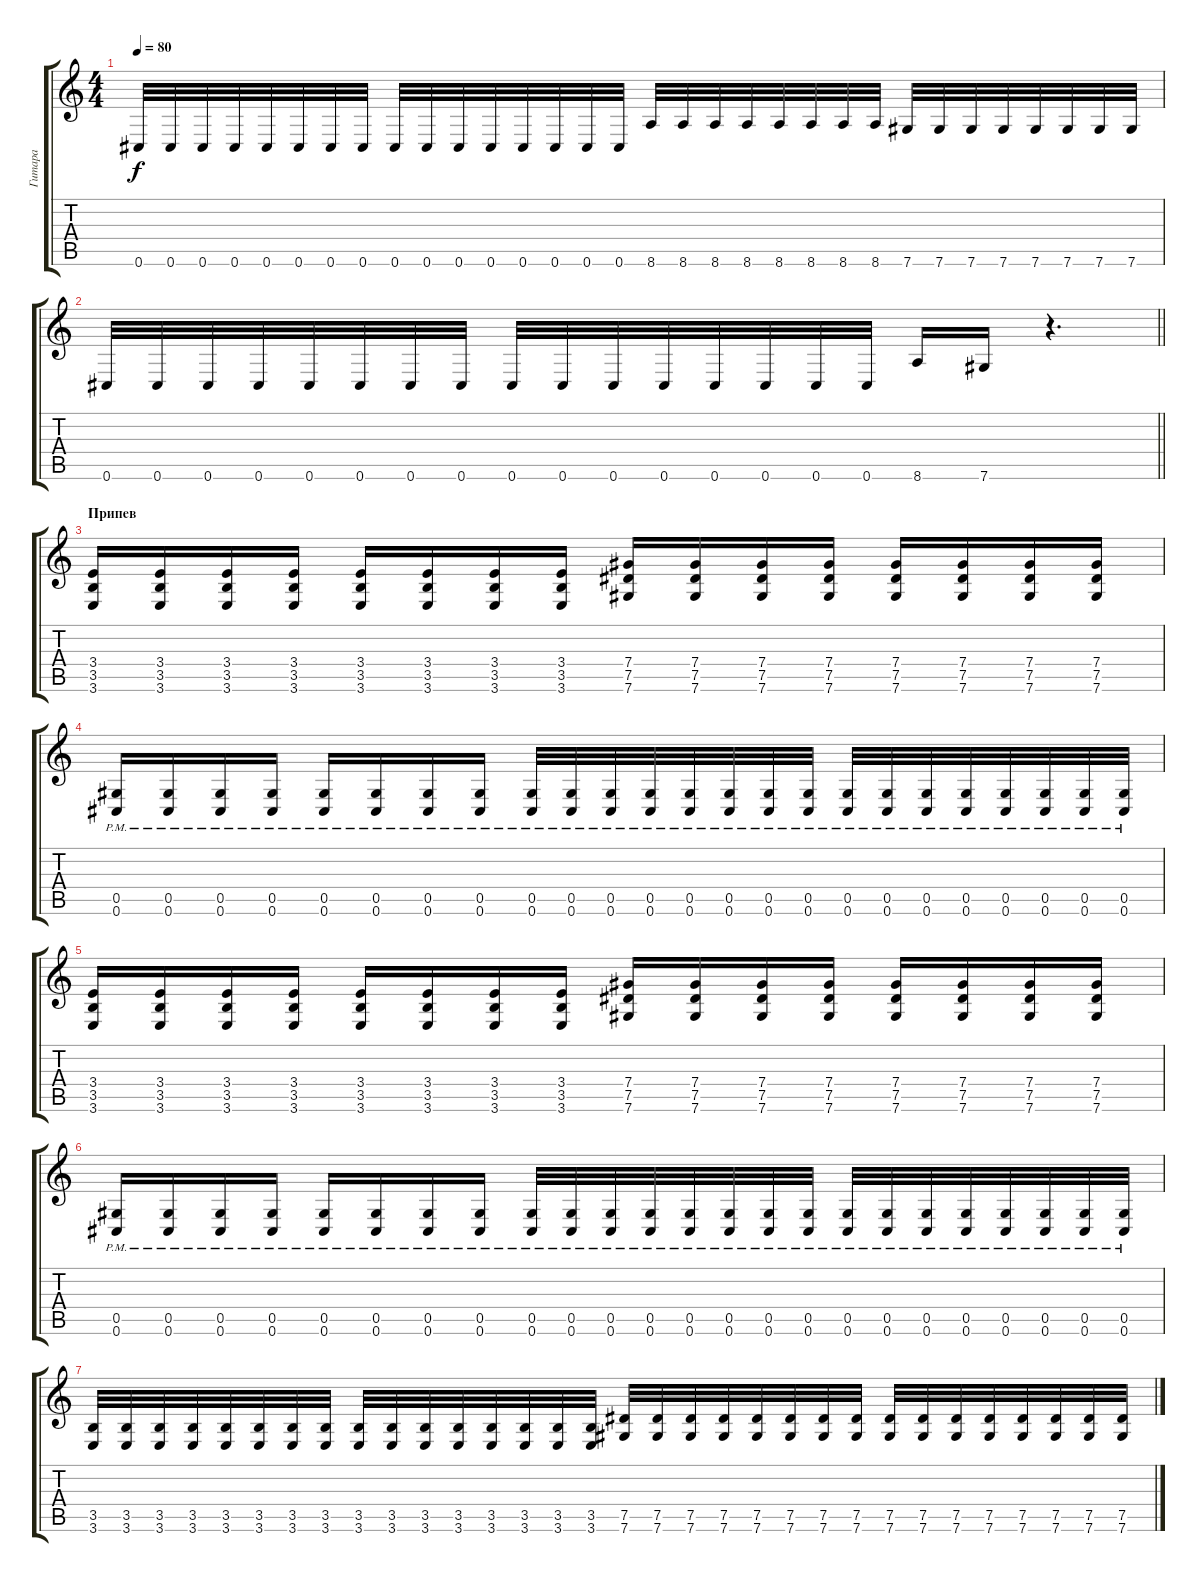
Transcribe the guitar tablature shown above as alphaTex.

\track ("Гитара" "Гитара") {instrument distortionguitar}
\staff {score tabs}
\tuning (Eb4 Bb3 Gb3 Db3 Ab2 Db2) {hide}
\ts (4 4)
\tempo 80
\clef g2
\ks c
0.6.32{dy f} 0.6.32 0.6.32 0.6.32 0.6.32 0.6.32 0.6.32 0.6.32 0.6.32 0.6.32 0.6.32 0.6.32 0.6.32 0.6.32 0.6.32 0.6.32 8.6.32 8.6.32 8.6.32 8.6.32 8.6.32 8.6.32 8.6.32 8.6.32 7.6.32 7.6.32 7.6.32 7.6.32 7.6.32 7.6.32 7.6.32 7.6.32 |
\barLineRight lightlight
0.6.32 0.6.32 0.6.32 0.6.32 0.6.32 0.6.32 0.6.32 0.6.32 0.6.32 0.6.32 0.6.32 0.6.32 0.6.32 0.6.32 0.6.32 0.6.32 8.6.16 7.6.16 r.4{d} |
\section ("" "Припев")
(3.4 3.5 3.6).16 (3.4 3.5 3.6).16 (3.4 3.5 3.6).16 (3.4 3.5 3.6).16 (3.4 3.5 3.6).16 (3.4 3.5 3.6).16 (3.4 3.5 3.6).16 (3.4 3.5 3.6).16 (7.4 7.5 7.6).16 (7.4 7.5 7.6).16 (7.4 7.5 7.6).16 (7.4 7.5 7.6).16 (7.4 7.5 7.6).16 (7.4 7.5 7.6).16 (7.4 7.5 7.6).16 (7.4 7.5 7.6).16 |
(0.5{pm} 0.6{pm}).16 (0.5{pm} 0.6{pm}).16 (0.5{pm} 0.6{pm}).16 (0.5{pm} 0.6{pm}).16 (0.5{pm} 0.6{pm}).16 (0.5{pm} 0.6{pm}).16 (0.5{pm} 0.6{pm}).16 (0.5{pm} 0.6{pm}).16 (0.5{pm} 0.6{pm}).32 (0.5{pm} 0.6{pm}).32 (0.5{pm} 0.6{pm}).32 (0.5{pm} 0.6{pm}).32 (0.5{pm} 0.6{pm}).32 (0.5{pm} 0.6{pm}).32 (0.5{pm} 0.6{pm}).32 (0.5{pm} 0.6{pm}).32 (0.5{pm} 0.6{pm}).32 (0.5{pm} 0.6{pm}).32 (0.5{pm} 0.6{pm}).32 (0.5{pm} 0.6{pm}).32 (0.5{pm} 0.6{pm}).32 (0.5{pm} 0.6{pm}).32 (0.5{pm} 0.6{pm}).32 (0.5{pm} 0.6{pm}).32 |
(3.4 3.5 3.6).16 (3.4 3.5 3.6).16 (3.4 3.5 3.6).16 (3.4 3.5 3.6).16 (3.4 3.5 3.6).16 (3.4 3.5 3.6).16 (3.4 3.5 3.6).16 (3.4 3.5 3.6).16 (7.4 7.5 7.6).16 (7.4 7.5 7.6).16 (7.4 7.5 7.6).16 (7.4 7.5 7.6).16 (7.4 7.5 7.6).16 (7.4 7.5 7.6).16 (7.4 7.5 7.6).16 (7.4 7.5 7.6).16 |
(0.5{pm} 0.6{pm}).16 (0.5{pm} 0.6{pm}).16 (0.5{pm} 0.6{pm}).16 (0.5{pm} 0.6{pm}).16 (0.5{pm} 0.6{pm}).16 (0.5{pm} 0.6{pm}).16 (0.5{pm} 0.6{pm}).16 (0.5{pm} 0.6{pm}).16 (0.5{pm} 0.6{pm}).32 (0.5{pm} 0.6{pm}).32 (0.5{pm} 0.6{pm}).32 (0.5{pm} 0.6{pm}).32 (0.5{pm} 0.6{pm}).32 (0.5{pm} 0.6{pm}).32 (0.5{pm} 0.6{pm}).32 (0.5{pm} 0.6{pm}).32 (0.5{pm} 0.6{pm}).32 (0.5{pm} 0.6{pm}).32 (0.5{pm} 0.6{pm}).32 (0.5{pm} 0.6{pm}).32 (0.5{pm} 0.6{pm}).32 (0.5{pm} 0.6{pm}).32 (0.5{pm} 0.6{pm}).32 (0.5{pm} 0.6{pm}).32 |
(3.5 3.6).32 (3.5 3.6).32 (3.5 3.6).32 (3.5 3.6).32 (3.5 3.6).32 (3.5 3.6).32 (3.5 3.6).32 (3.5 3.6).32 (3.5 3.6).32 (3.5 3.6).32 (3.5 3.6).32 (3.5 3.6).32 (3.5 3.6).32 (3.5 3.6).32 (3.5 3.6).32 (3.5 3.6).32 (7.5 7.6).32 (7.5 7.6).32 (7.5 7.6).32 (7.5 7.6).32 (7.5 7.6).32 (7.5 7.6).32 (7.5 7.6).32 (7.5 7.6).32 (7.5 7.6).32 (7.5 7.6).32 (7.5 7.6).32 (7.5 7.6).32 (7.5 7.6).32 (7.5 7.6).32 (7.5 7.6).32 (7.5 7.6).32
